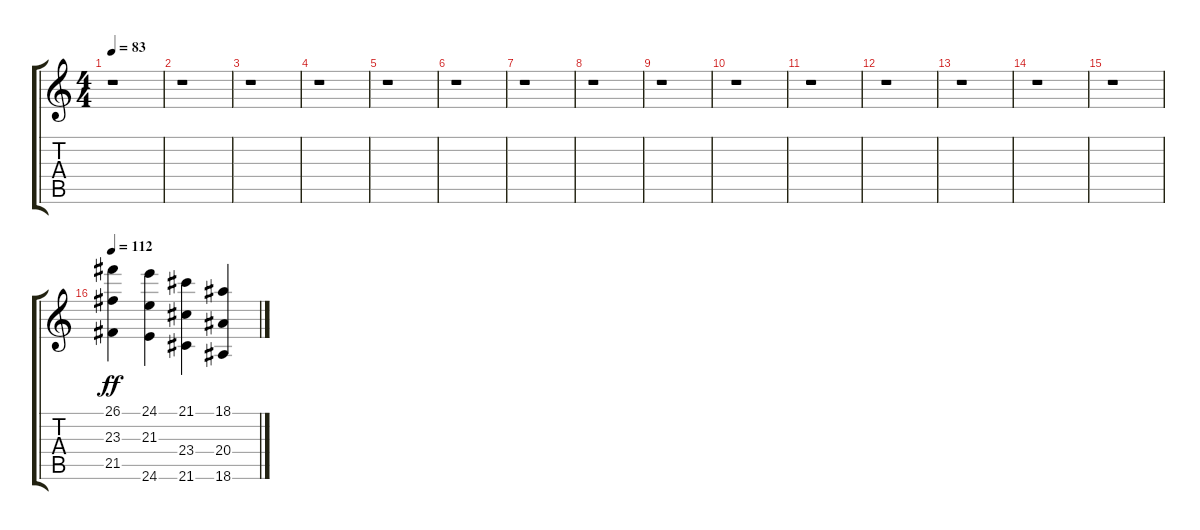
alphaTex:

\track "" {instrument tremolostrings}
\staff {score tabs}
\tuning (E4 B3 G3 D3 A2 E2) {hide}
\ts (4 4)
\tempo 83
\clef g2
\ks c
r.1{dy f} |
r.1 |
r.1 |
r.1 |
r.1 |
r.1 |
r.1 |
r.1 |
r.1 |
r.1 |
r.1 |
r.1 |
r.1 |
r.1 |
r.1 |
\tempo 112
(26.1 23.3 21.5).4{dy ff volume 15} (24.1 21.3 24.6).4 (21.1 23.4 21.6).4 (18.1 20.4 18.6).4
